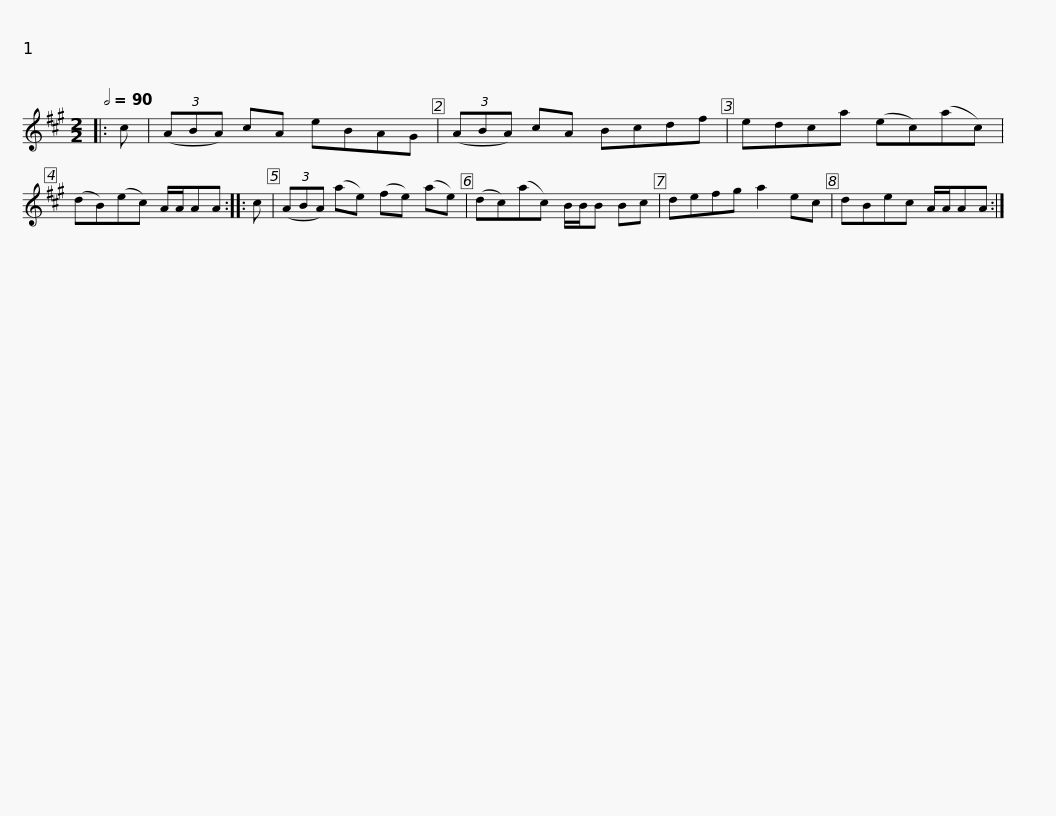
X:1
L:1/8
Q:1/2=90
M:2/2
I:linebreak $
K:A
V:1 treble
V:1
|: c | (3(ABA) cA eBAG | (3(ABA) cA Bcdf | edca (ec)(ac) | (dB)(ec) A/A/AA :: %5
 c |$ (3(ABA) (ae) (fe) (ae) | (dc)(ac) B/B/B Bc | defg a2 ec | dBec A/A/AA :| %10
